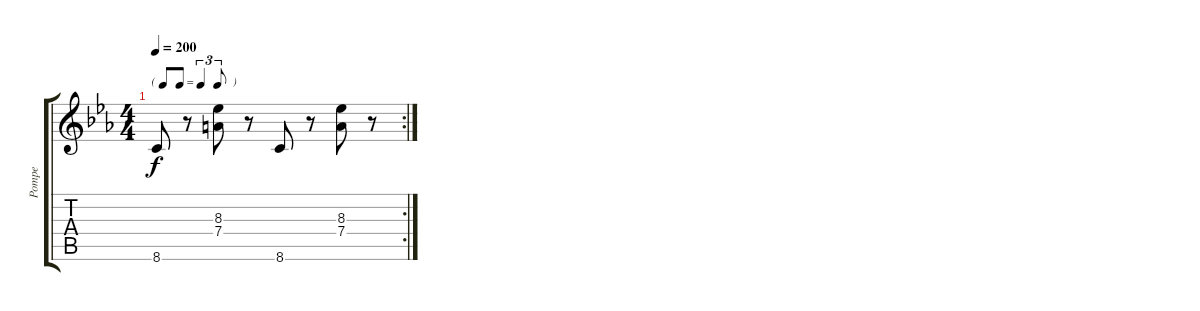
\track ("Pompe" "Pompe") {instrument acousticguitarnylon}
\staff {score tabs}
\tuning (E4 B3 G3 D3 A2 E2) {hide}
\rc 2
\ts (4 4)
\tf triplet8th
\tempo 200
\clef g2
\ks cminor
8.6.8{dy f} r.8 (8.3 7.4).8 r.8 8.6.8 r.8 (8.3 7.4).8 r.8
